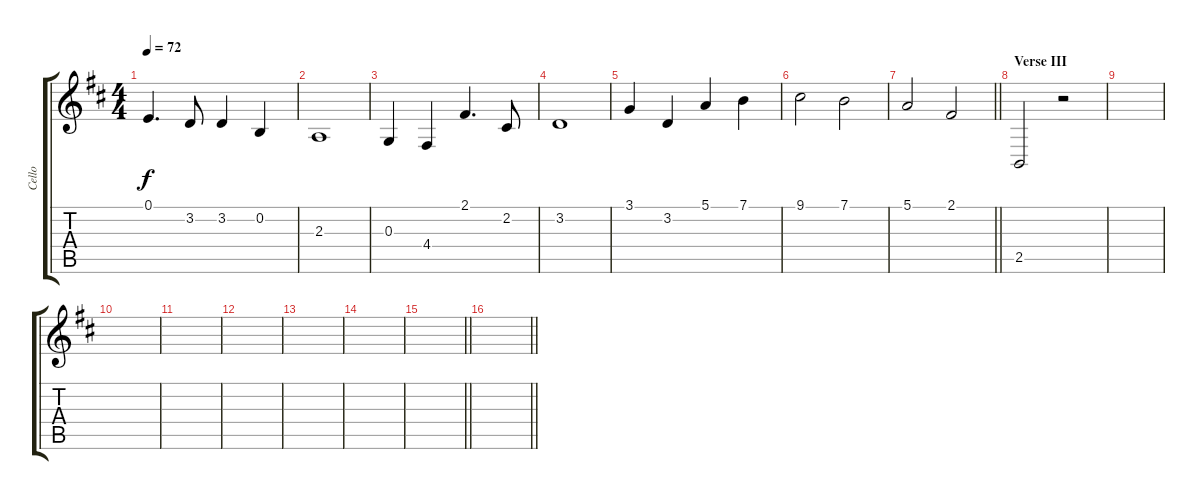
\track ("Cello" "Cello") {instrument cello}
\staff {score tabs}
\tuning (E4 B3 G3 D3 A2 E2) {hide}
\ts (4 4)
\tempo 72
\clef g2
\ks d
0.1.4{d dy f} 3.2.8 3.2.4 0.2.4 |
2.3.1 |
0.3.4 4.4.4 2.1.4{d} 2.2.8 |
3.2.1 |
3.1.4 3.2.4 5.1.4 7.1.4 |
9.1.2 7.1.2 |
\barLineRight lightlight
5.1.2 2.1.2 |
\section ("" "Verse III")
2.5.2{volume 11} r.2 |
|
|
|
|
|
|
\barLineRight lightlight
|
\barLineRight lightlight
